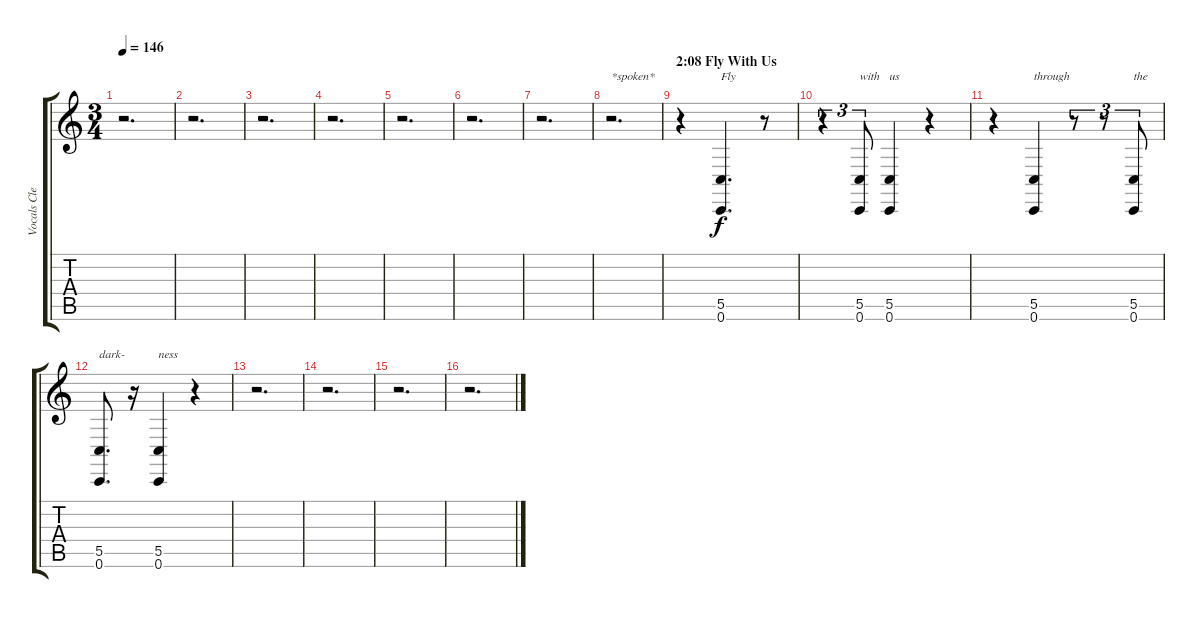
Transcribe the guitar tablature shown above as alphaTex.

\track ("Vocals Clean (Jari)" "Vocals Cle") {instrument altosax}
\staff {score tabs}
\tuning (D4 A3 F3 C3 G2 C2) {hide}
\ts (3 4)
\tempo 146
\clef g2
\ks c
r.2{d dy f} |
r.2{d} |
r.2{d} |
r.2{d} |
r.2{d} |
r.2{d} |
r.2{d} |
r.2{d txt "*spoken*"} |
\section ("" "2:08 Fly With Us")
r.4 (5.5 0.6).4{d txt "Fly"} r.8 |
r.4{tu (3 2)} (5.5 0.6).8{tu (3 2) txt "with"} (5.5 0.6).4{txt "us"} r.4 |
r.4 (5.5 0.6).4{txt "through"} r.8{tu (3 2)} r.8{tu (3 2)} (5.5 0.6).8{tu (3 2) txt "the"} |
(5.5 0.6).8{d txt "dark-"} r.16 (5.5 0.6).4{txt "ness"} r.4 |
r.2{d} |
r.2{d} |
r.2{d} |
r.2{d}
